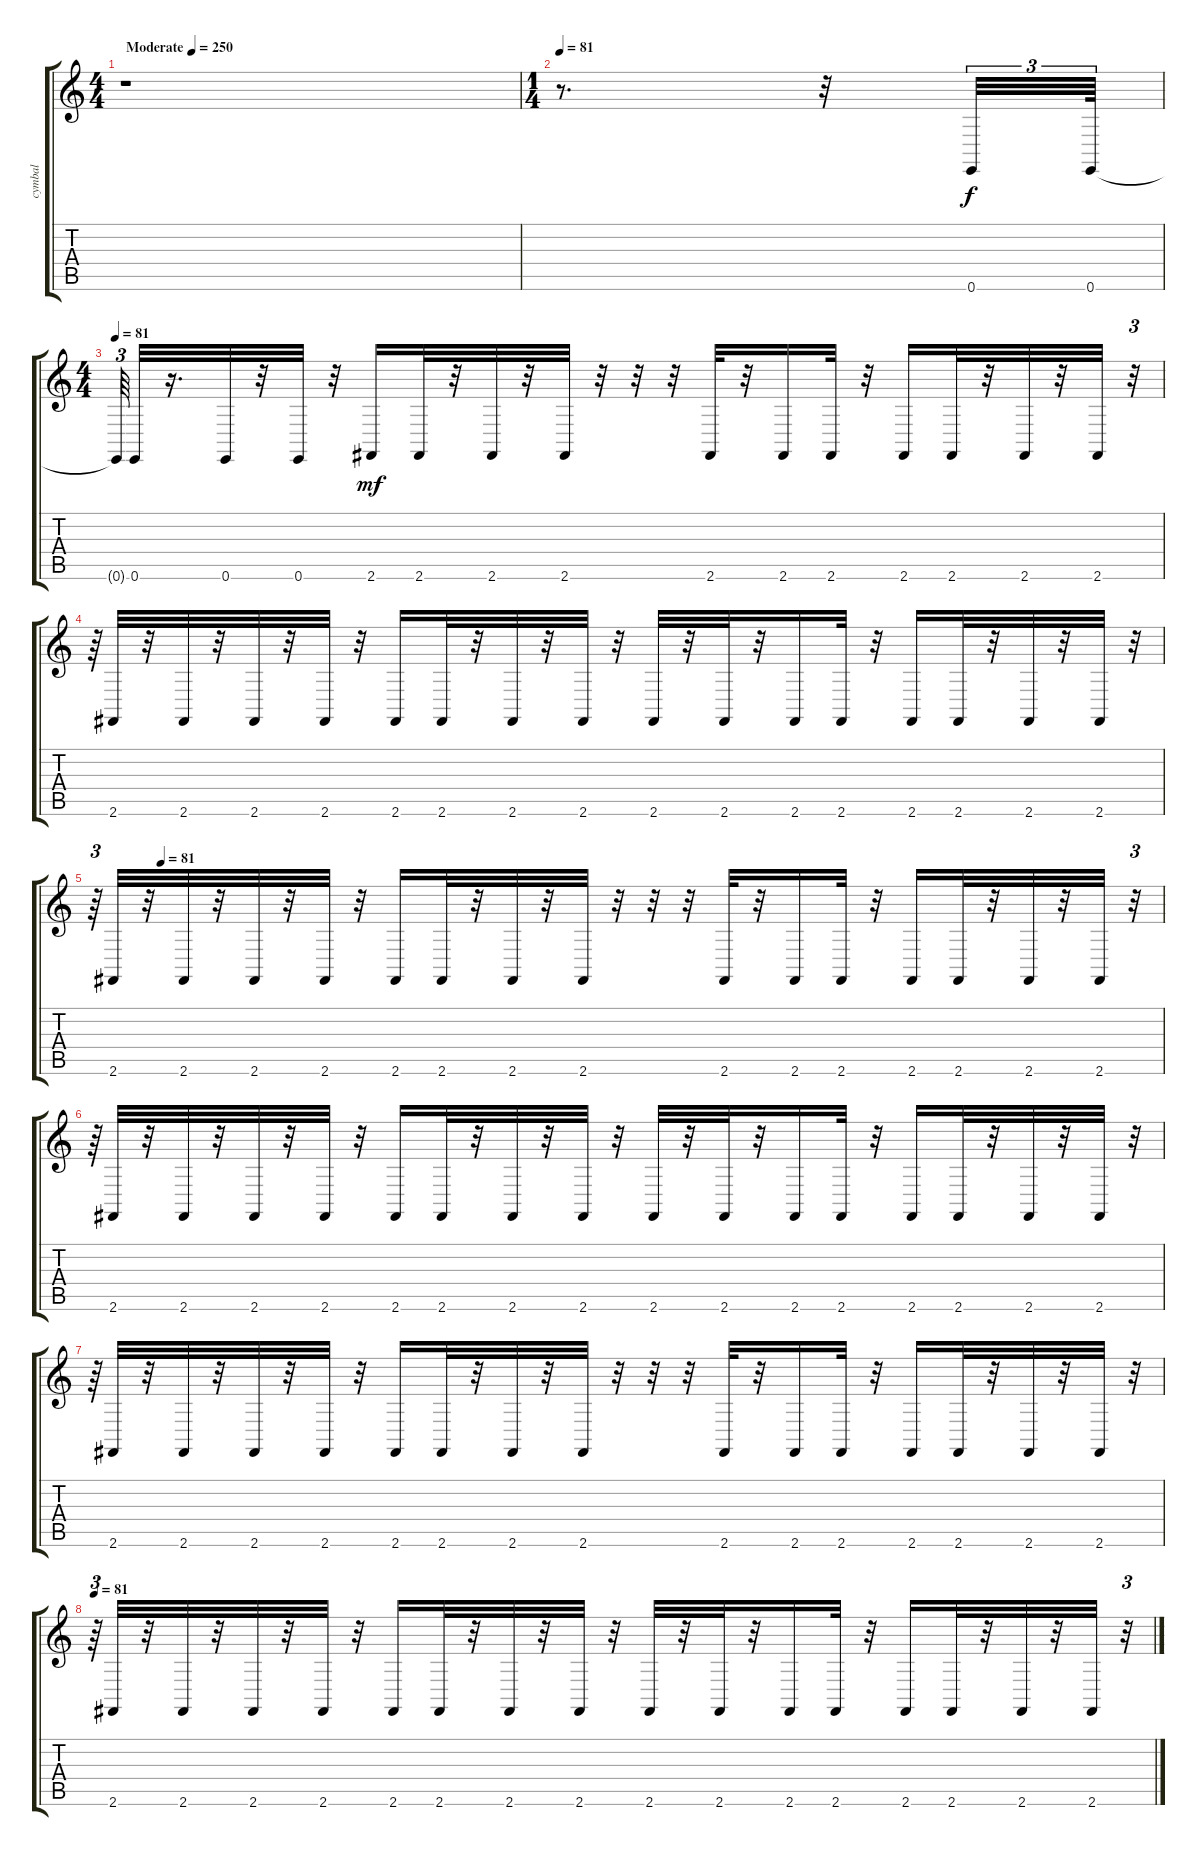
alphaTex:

\track ("cymbal" "cymbal") {instrument reversecymbal}
\staff {score tabs}
\tuning (E4 B3 G3 D3 A2 E2) {hide}
\ts (4 4)
\tempo (250 "Moderate")
\clef g2
\ks c
r.1{dy f instrument reversecymbal} |
\ts (1 4)
\tempo 81
r.8{d} r.32 0.6.32{tu (3 2)} 0.6.64{tu (3 2)} |
\ts (4 4)
\tempo 81
0.6{t}.64{tu (3 2)} 0.6.32 r.16{d} 0.6.32 r.32 0.6.32 r.32 2.6.16{dy mf} 2.6.32 r.32 2.6.32 r.32 2.6.32 r.32 r.32 r.32 2.6.32 r.32 2.6.16 2.6.32 r.32 2.6.16 2.6.32 r.32 2.6.32 r.32 2.6.32 r.32{tu (3 2)} |
r.64{tu (3 2)} 2.6.32 r.32 2.6.32 r.32 2.6.32 r.32 2.6.32 r.32 2.6.16 2.6.32 r.32 2.6.32 r.32 2.6.32 r.32 2.6.32 r.32 2.6.32 r.32 2.6.16 2.6.32 r.32 2.6.16 2.6.32 r.32 2.6.32 r.32 2.6.32 r.32{tu (3 2)} |
\tempo (81 0.0625)
r.64{tu (3 2)} 2.6.32 r.32 2.6.32 r.32 2.6.32 r.32 2.6.32 r.32 2.6.16 2.6.32 r.32 2.6.32 r.32 2.6.32 r.32 r.32 r.32 2.6.32 r.32 2.6.16 2.6.32 r.32 2.6.16 2.6.32 r.32 2.6.32 r.32 2.6.32 r.32{tu (3 2)} |
r.64{tu (3 2)} 2.6.32 r.32 2.6.32 r.32 2.6.32 r.32 2.6.32 r.32 2.6.16 2.6.32 r.32 2.6.32 r.32 2.6.32 r.32 2.6.32 r.32 2.6.32 r.32 2.6.16 2.6.32 r.32 2.6.16 2.6.32 r.32 2.6.32 r.32 2.6.32 r.32{tu (3 2)} |
r.64{tu (3 2)} 2.6.32 r.32 2.6.32 r.32 2.6.32 r.32 2.6.32 r.32 2.6.16 2.6.32 r.32 2.6.32 r.32 2.6.32 r.32 r.32 r.32 2.6.32 r.32 2.6.16 2.6.32 r.32 2.6.16 2.6.32 r.32 2.6.32 r.32 2.6.32 r.32{tu (3 2)} |
\tempo 81
r.64{tu (3 2)} 2.6.32 r.32 2.6.32 r.32 2.6.32 r.32 2.6.32 r.32 2.6.16 2.6.32 r.32 2.6.32 r.32 2.6.32 r.32 2.6.32 r.32 2.6.32 r.32 2.6.16 2.6.32 r.32 2.6.16 2.6.32 r.32 2.6.32 r.32 2.6.32 r.32{tu (3 2)}
